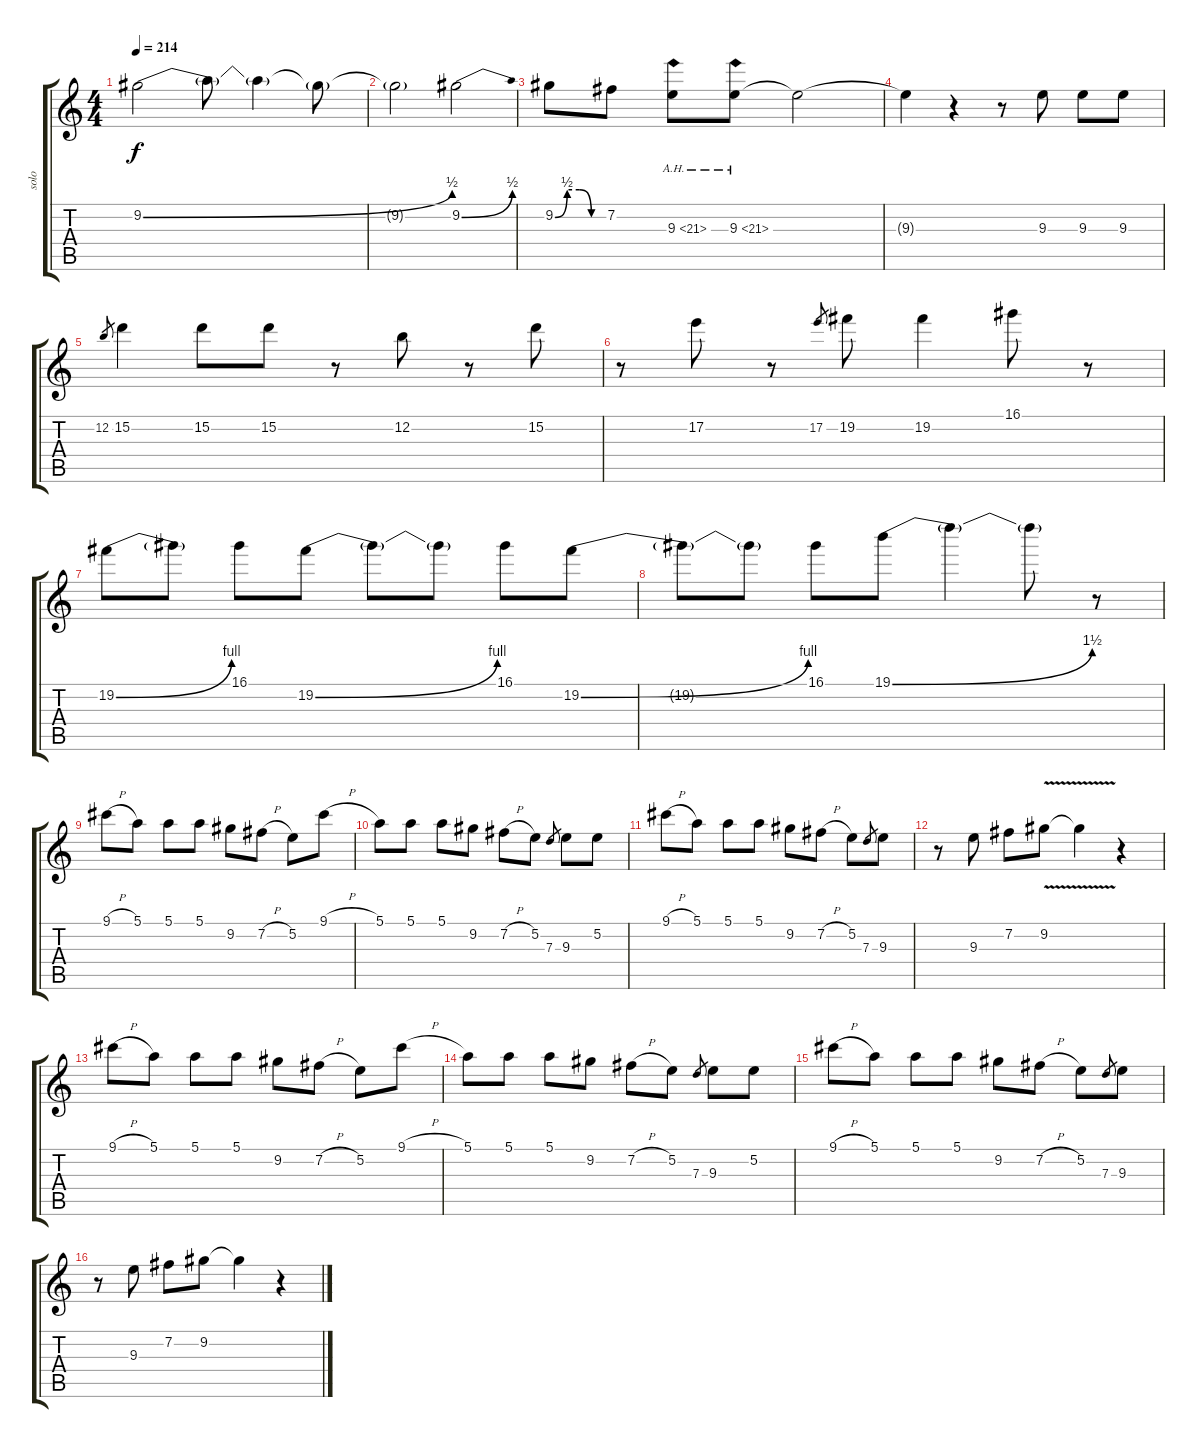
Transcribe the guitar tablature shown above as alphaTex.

\track ("solo" "solo") {instrument distortionguitar}
\staff {score tabs}
\tuning (E4 B3 G3 D3 A2 E2) {hide}
\ts (4 4)
\tempo 214
\clef g2
\ks c
9.2{be (bend 0 0 60 2)}.2{dy f} 9.2{t}.8 9.2{t}.4 9.2{t}.8 |
9.2{t}.2 9.2{be (bend 0 0 60 2)}.2 |
9.2{be (custom 0 0 15 2 30 2 45 0 60 0)}.8 7.2.8 9.3{ah 12}.8 9.3{ah 12}.8 9.3{t}.2 |
9.3{t}.4 r.4 r.8 9.3.8 9.3.8 9.3.8 |
12.2.8{gr} 15.2.4 15.2.8 15.2.8 r.8 12.2.8 r.8 15.2.8 |
r.8 17.2.8 r.8 17.2.8{gr} 19.2.8 19.2.4 16.1.8 r.8 |
19.2{be (bend 0 0 60 4)}.8 19.2{t}.8 16.1.8 19.2{be (bend 0 0 60 4)}.8 19.2{t}.8 19.2{t}.8 16.1.8 19.2{be (bend 0 0 60 4)}.8 |
19.2{t}.8 19.2{t}.8 16.1.8 19.1{be (bend 0 0 60 6)}.8 19.1{t}.4 19.1{t}.8 r.8 |
9.1{h}.8 5.1.8 5.1.8 5.1.8 9.2.8 7.2{h}.8 5.2.8 9.1{h}.8 |
5.1.8 5.1.8 5.1.8 9.2.8 7.2{h}.8 5.2.8 7.3.8{gr} 9.3.8 5.2.8 |
9.1{h}.8 5.1.8 5.1.8 5.1.8 9.2.8 7.2{h}.8 5.2.8 7.3.8{gr} 9.3.8 |
r.8 9.3.8 7.2.8 9.2{v}.8 9.2{t}.4 r.4 |
9.1{h}.8 5.1.8 5.1.8 5.1.8 9.2.8 7.2{h}.8 5.2.8 9.1{h}.8 |
5.1.8 5.1.8 5.1.8 9.2.8 7.2{h}.8 5.2.8 7.3.8{gr} 9.3.8 5.2.8 |
9.1{h}.8 5.1.8 5.1.8 5.1.8 9.2.8 7.2{h}.8 5.2.8 7.3.8{gr} 9.3.8 |
r.8 9.3.8 7.2.8 9.2.8 9.2{t}.4 r.4
